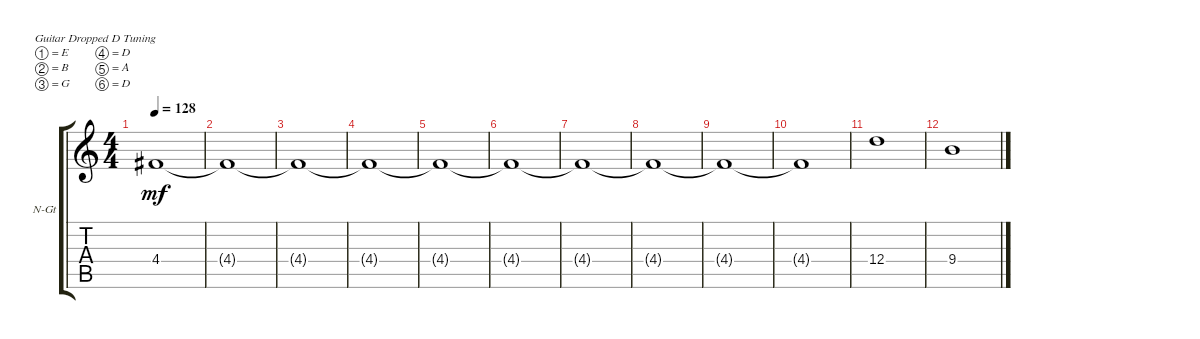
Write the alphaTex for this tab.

\defaultSystemsLayout 4
\bracketExtendMode groupsimilarinstruments
\firstSystemTrackNameOrientation horizontal
\otherSystemsTrackNameOrientation horizontal
\track ("Nylon Guitar" "N-Gt") {instrument acousticguitarnylon}
\staff {score tabs}
\tuning (E4 B3 G3 D3 A2 D2)
\ts (4 4)
\tempo 128
\clef g2
\ks c
4.4.1{dy mf instrument acousticguitarnylon} |
4.4{t}.1 |
4.4{t}.1 |
4.4{t}.1 |
4.4{t}.1 |
4.4{t}.1 |
4.4{t}.1 |
4.4{t}.1 |
4.4{t}.1 |
4.4{t}.1 |
12.4.1 |
9.4.1
